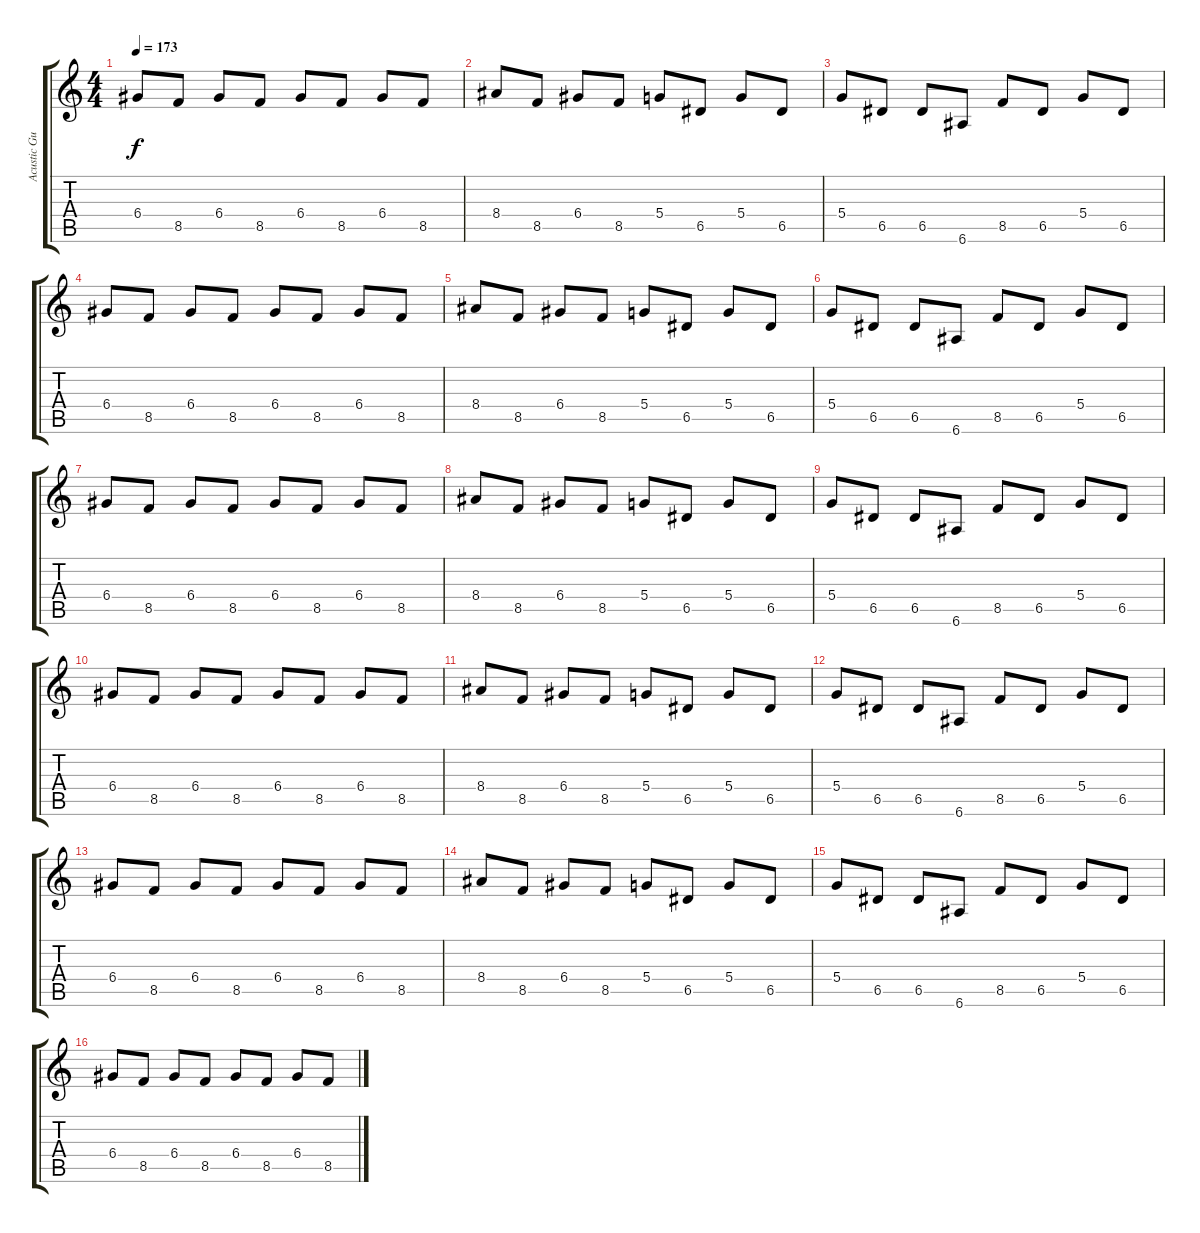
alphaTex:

\track ("Acustic Guitar 1" "Acustic Gu") {instrument acousticguitarsteel}
\staff {score tabs}
\tuning (E4 B3 G3 D3 A2 E2) {hide}
\ts (4 4)
\tempo 173
\clef g2
\ks c
6.4.8{dy f instrument acousticguitarsteel} 8.5.8 6.4.8 8.5.8 6.4.8 8.5.8 6.4.8 8.5.8 |
8.4.8 8.5.8 6.4.8 8.5.8 5.4.8 6.5.8 5.4.8 6.5.8 |
5.4.8 6.5.8 6.5.8 6.6.8 8.5.8 6.5.8 5.4.8 6.5.8 |
6.4.8 8.5.8 6.4.8 8.5.8 6.4.8 8.5.8 6.4.8 8.5.8 |
8.4.8 8.5.8 6.4.8 8.5.8 5.4.8 6.5.8 5.4.8 6.5.8 |
5.4.8 6.5.8 6.5.8 6.6.8 8.5.8 6.5.8 5.4.8 6.5.8 |
6.4.8 8.5.8 6.4.8 8.5.8 6.4.8 8.5.8 6.4.8 8.5.8 |
8.4.8 8.5.8 6.4.8 8.5.8 5.4.8 6.5.8 5.4.8 6.5.8 |
5.4.8 6.5.8 6.5.8 6.6.8 8.5.8 6.5.8 5.4.8 6.5.8 |
6.4.8 8.5.8 6.4.8 8.5.8 6.4.8 8.5.8 6.4.8 8.5.8 |
8.4.8 8.5.8 6.4.8 8.5.8 5.4.8 6.5.8 5.4.8 6.5.8 |
5.4.8 6.5.8 6.5.8 6.6.8 8.5.8 6.5.8 5.4.8 6.5.8 |
6.4.8 8.5.8 6.4.8 8.5.8 6.4.8 8.5.8 6.4.8 8.5.8 |
8.4.8 8.5.8 6.4.8 8.5.8 5.4.8 6.5.8 5.4.8 6.5.8 |
5.4.8 6.5.8 6.5.8 6.6.8 8.5.8 6.5.8 5.4.8 6.5.8 |
6.4.8 8.5.8 6.4.8 8.5.8 6.4.8 8.5.8 6.4.8 8.5.8
